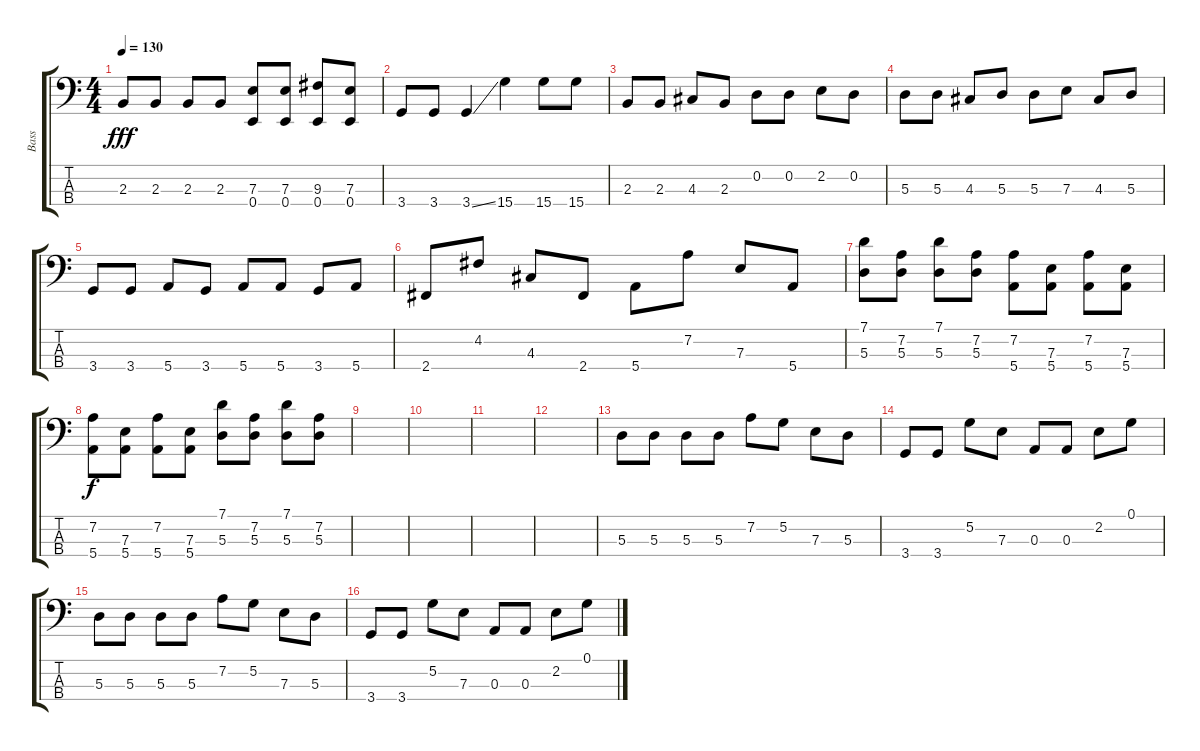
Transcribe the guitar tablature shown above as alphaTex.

\track ("Bass" "Bass") {instrument acousticbass}
\staff {score tabs}
\tuning (G2 D2 A1 E1) {hide}
\ts (4 4)
\tempo 130
\clef f4
\ks c
2.3.8{dy fff} 2.3.8 2.3.8 2.3.8 (7.3 0.4).8 (7.3 0.4).8 (9.3 0.4).8 (7.3 0.4).8 |
3.4.8 3.4.8 3.4{ss}.4 15.4.4 15.4.8 15.4.8 |
2.3.8 2.3.8 4.3.8 2.3.8 0.2.8 0.2.8 2.2.8 0.2.8 |
5.3.8 5.3.8 4.3.8 5.3.8 5.3.8 7.3.8 4.3.8 5.3.8 |
3.4.8 3.4.8 5.4.8 3.4.8 5.4.8 5.4.8 3.4.8 5.4.8 |
2.4.8 4.2.8 4.3.8 2.4.8 5.4.8 7.2.8 7.3.8 5.4.8 |
(7.1 5.3).8 (7.2 5.3).8 (7.1 5.3).8 (7.2 5.3).8 (7.2 5.4).8 (7.3 5.4).8 (7.2 5.4).8 (7.3 5.4).8 |
(7.2 5.4).8{dy f} (7.3 5.4).8 (7.2 5.4).8 (7.3 5.4).8 (7.1 5.3).8 (7.2 5.3).8 (7.1 5.3).8 (7.2 5.3).8 |
|
|
|
|
5.3.8 5.3.8 5.3.8 5.3.8 7.2.8 5.2.8 7.3.8 5.3.8 |
3.4.8 3.4.8 5.2.8 7.3.8 0.3.8 0.3.8 2.2.8 0.1.8 |
5.3.8 5.3.8 5.3.8 5.3.8 7.2.8 5.2.8 7.3.8 5.3.8 |
3.4.8 3.4.8 5.2.8 7.3.8 0.3.8 0.3.8 2.2.8 0.1.8
